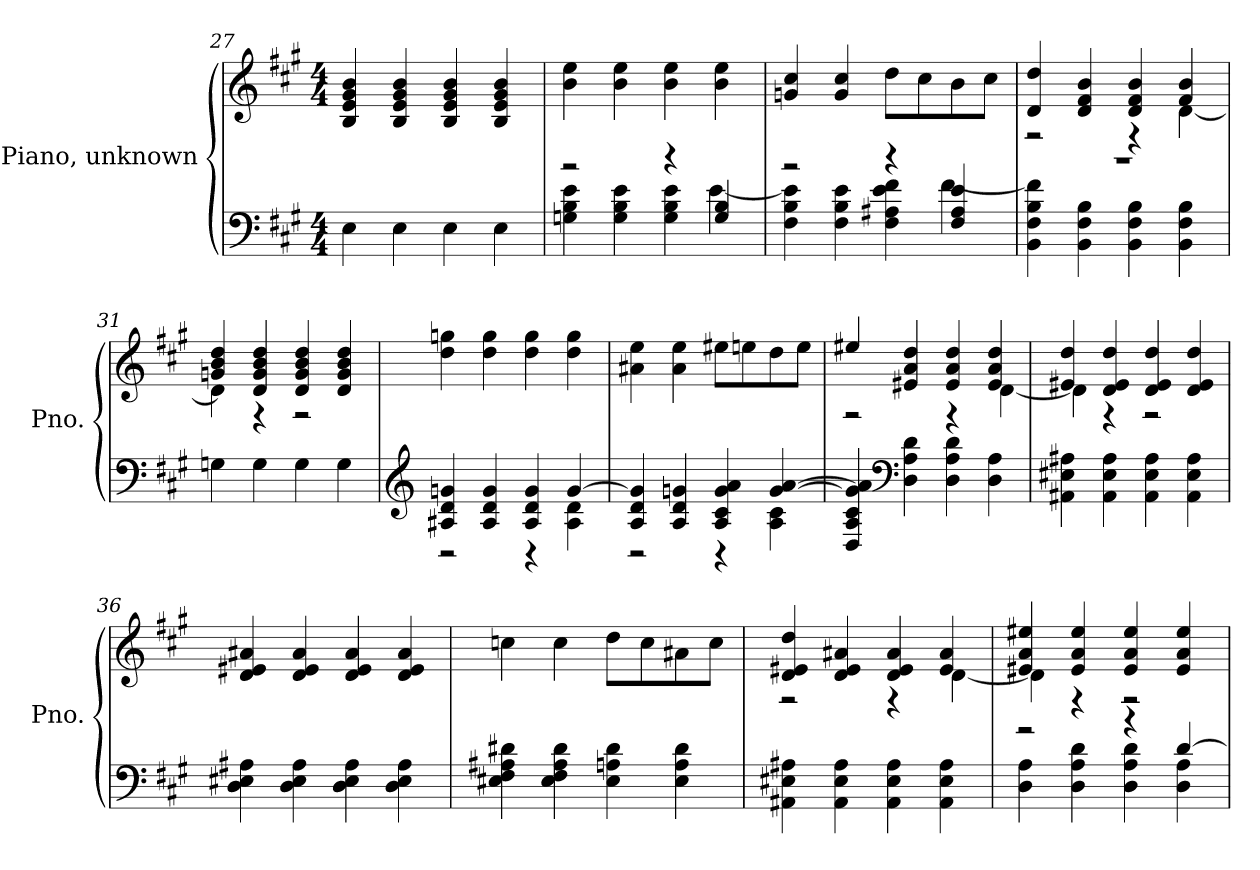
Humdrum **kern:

**kern	**kern
*part1	*part1
*staff2	*staff1
*I"Piano, unknown	*
*I'Pno.	*
*clefF4	*clefG2
*k[f#c#g#]	*k[f#c#g#]
*M4/4	*M4/4
=27	=27
4E\	4B/ 4e/ 4g#/ 4b/
4E\	4B/ 4e/ 4g#/ 4b/
4E\	4B/ 4e/ 4g#/ 4b/
4E\	4B/ 4e/ 4g#/ 4b/
!!LO:LB:g=z
=28	=28
*^	*
2r	4Gn\ 4B\ 4e\	4b\ 4ee\
.	4G\ 4B\ 4e\	4b\ 4ee\
4r	4G\ 4B\ 4e\	4b\ 4ee\
4G/ 4B/	[4e\	4b\ 4ee\
=29	=29	=29
2r	4F#\ 4B\ 4e\]	4gn/ 4cc#/
.	4F#\ 4B\ 4e\	4g/ 4cc#/
4r	4F#\ 4A#X\ 4e\ 4f#\	8dd\L
.	.	8cc#\
4F#/ 4A#/ 4e/	[4f#\	8b\
.	.	8cc#\J
=30	=30	=30
*	*	*^
1r	4BB\ 4F#\ 4B\ 4f#\]	4d/ 4dd/	2r
.	4BB\ 4F#\ 4B\	4d/ 4f#/ 4b/	.
.	4BB\ 4F#\ 4B\	4d/ 4f#/ 4b/	4r
.	4BB\ 4F#\ 4B\	4f#/ 4b/	[4d\
*v	*v	*	*
=31	=31	=31
4Gn\	4gn/ 4b/ 4dd/	4d\]
4G\	4d/ 4g/ 4b/ 4dd/	4r
4G\	4d/ 4g/ 4b/ 4dd/	2r
4G\	4d/ 4g/ 4b/ 4dd/	.
*	*v	*v
=32	=32
*clefG2	*
*^	*
4A#X/ 4d/ 4gn/	2r	4dd\ 4ggn\
4A#/ 4d/ 4g/	.	4dd\ 4gg\
4A#/ 4d/ 4g/	4r	4dd\ 4gg\
[4g/	4A#\ 4d\	4dd\ 4gg\
=33	=33	=33
4A/ 4d/ 4g/]	2r	4a#X\ 4ee\
4A/ 4d/ 4gn/	.	4a#\ 4ee\
4A/ 4c#/ 4g/ 4a/	4r	8ee#X\L
.	.	8een\
[4g/ [4a/	4A\ 4c#\	8dd\
.	.	8ee\J
*v	*v	*
!!LO:LB:g=z
=34	=34
*	*^
4D/ 4A/ 4c#/ 4g/] 4a/]	4ee#X/	2r
*clefF4	*	*
4D\ 4A\ 4d\	4e#X/ 4a/ 4dd/	.
4D\ 4A\ 4d\	4e#/ 4a/ 4dd/	4r
4D\ 4A\	4e#/ 4a/ 4dd/	[4d\
=35	=35	=35
4AA#X\ 4E#X\ 4A#X\	4e#X/ 4dd/	4d\]
4AA#\ 4E#\ 4A#\	4d/ 4e#/ 4dd/	4r
4AA#\ 4E#\ 4A#\	4d/ 4e#/ 4dd/	2r
4AA#\ 4E#\ 4A#\	4d/ 4e#/ 4dd/	.
*	*v	*v
=36	=36
4D\ 4E#X\ 4A#X\	4d/ 4e#X/ 4a#X/
4D\ 4E#\ 4A#\	4d/ 4e#/ 4a#/
4D\ 4E#\ 4A#\	4d/ 4e#/ 4a#/
4D\ 4E#\ 4A#\	4d/ 4e#/ 4a#/
=37	=37
4E#X\ 4F#\ 4A#X\ 4d#X\	4ccn\
4E#\ 4F#\ 4A#\ 4d#\	4cc\
4E#\ 4An\ 4d#\	8dd\L
.	8cc\
4E#\ 4A\ 4d#\	8a#X\
.	8cc\J
!!LO:LB:g=z
=38	=38
*	*^
4AA#X\ 4E#X\ 4A#X\	4d/ 4e#X/ 4dd/	2r
4AA#\ 4E#\ 4A#\	4d/ 4e#/ 4a#X/	.
4AA#\ 4E#\ 4A#\	4d/ 4e#/ 4a#/	4r
4AA#\ 4E#\ 4A#\	4e#/ 4a#/	[4d\
=39	=39	=39
*^	*	*
2r	4D\ 4A\	4e#X/ 4a/ 4ee#X/	4d\]
.	4D\ 4A\ 4d\	4e#/ 4a/ 4ee#/	4r
4r	4D\ 4A\ 4d\	4e#/ 4a/ 4ee#/	2r
[4d/	4D\ 4A\	4e#/ 4a/ 4ee#/	.
*v	*v	*	*
*	*v	*v
=	=
*-	*-
